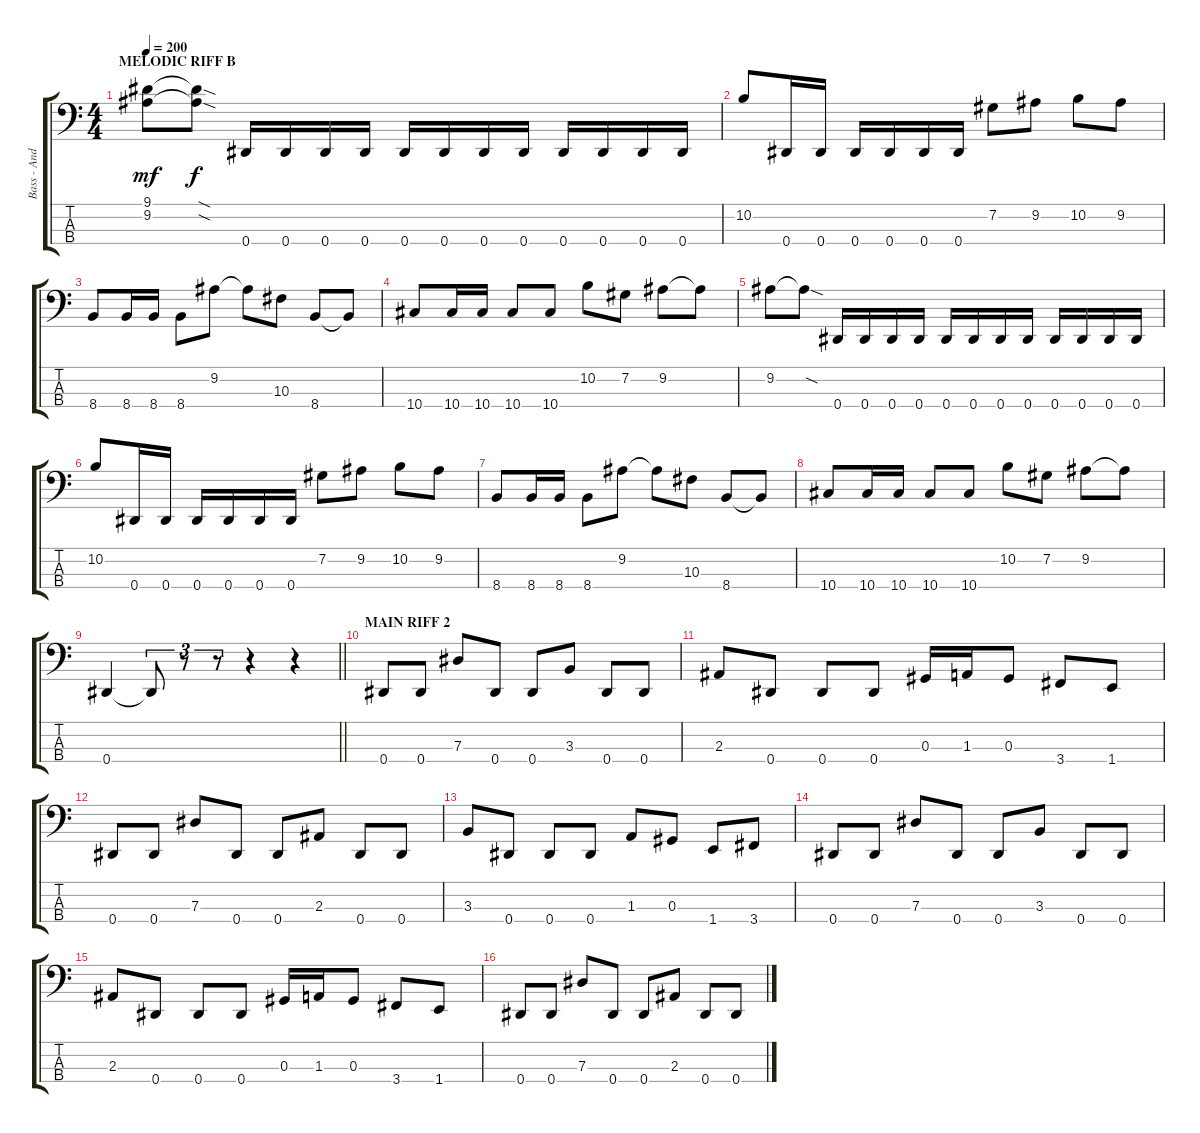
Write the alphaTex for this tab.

\track ("Bass - Andre Hartoonian" "Bass - And") {instrument electricbasspick}
\staff {score tabs}
\tuning (Gb2 Db2 Ab1 Eb1) {hide}
\ts (4 4)
\section ("" "MELODIC RIFF B")
\tempo 200
\clef f4
\ks c
(9.1 9.2).8{dy mf} (9.1{sod t} 9.2{sod t}).8{dy f} 0.4.16 0.4.16 0.4.16 0.4.16 0.4.16 0.4.16 0.4.16 0.4.16 0.4.16 0.4.16 0.4.16 0.4.16 |
10.2.8 0.4.16 0.4.16 0.4.16 0.4.16 0.4.16 0.4.16 7.2.8 9.2.8 10.2.8 9.2.8 |
8.4.8 8.4.16 8.4.16 8.4.8 9.2.8 9.2{t}.8 10.3.8 8.4.8 8.4{t}.8 |
10.4.8 10.4.16 10.4.16 10.4.8 10.4.8 10.2.8 7.2.8 9.2.8 9.2{t}.8 |
9.2.8 9.2{sod t}.8 0.4.16 0.4.16 0.4.16 0.4.16 0.4.16 0.4.16 0.4.16 0.4.16 0.4.16 0.4.16 0.4.16 0.4.16 |
10.2.8 0.4.16 0.4.16 0.4.16 0.4.16 0.4.16 0.4.16 7.2.8 9.2.8 10.2.8 9.2.8 |
8.4.8 8.4.16 8.4.16 8.4.8 9.2.8 9.2{t}.8 10.3.8 8.4.8 8.4{t}.8 |
10.4.8 10.4.16 10.4.16 10.4.8 10.4.8 10.2.8 7.2.8 9.2.8 9.2{t}.8 |
\barLineRight lightlight
0.4.4 0.4{t}.8{tu (3 2)} r.8{tu (3 2)} r.8{tu (3 2)} r.4 r.4 |
\section ("" "MAIN RIFF 2")
0.4.8 0.4.8 7.3.8 0.4.8 0.4.8 3.3.8 0.4.8 0.4.8 |
2.3.8 0.4.8 0.4.8 0.4.8 0.3.16 1.3.16 0.3.8 3.4.8 1.4.8 |
0.4.8 0.4.8 7.3.8 0.4.8 0.4.8 2.3.8 0.4.8 0.4.8 |
3.3.8 0.4.8 0.4.8 0.4.8 1.3.8 0.3.8 1.4.8 3.4.8 |
0.4.8 0.4.8 7.3.8 0.4.8 0.4.8 3.3.8 0.4.8 0.4.8 |
2.3.8 0.4.8 0.4.8 0.4.8 0.3.16 1.3.16 0.3.8 3.4.8 1.4.8 |
0.4.8 0.4.8 7.3.8 0.4.8 0.4.8 2.3.8 0.4.8 0.4.8
